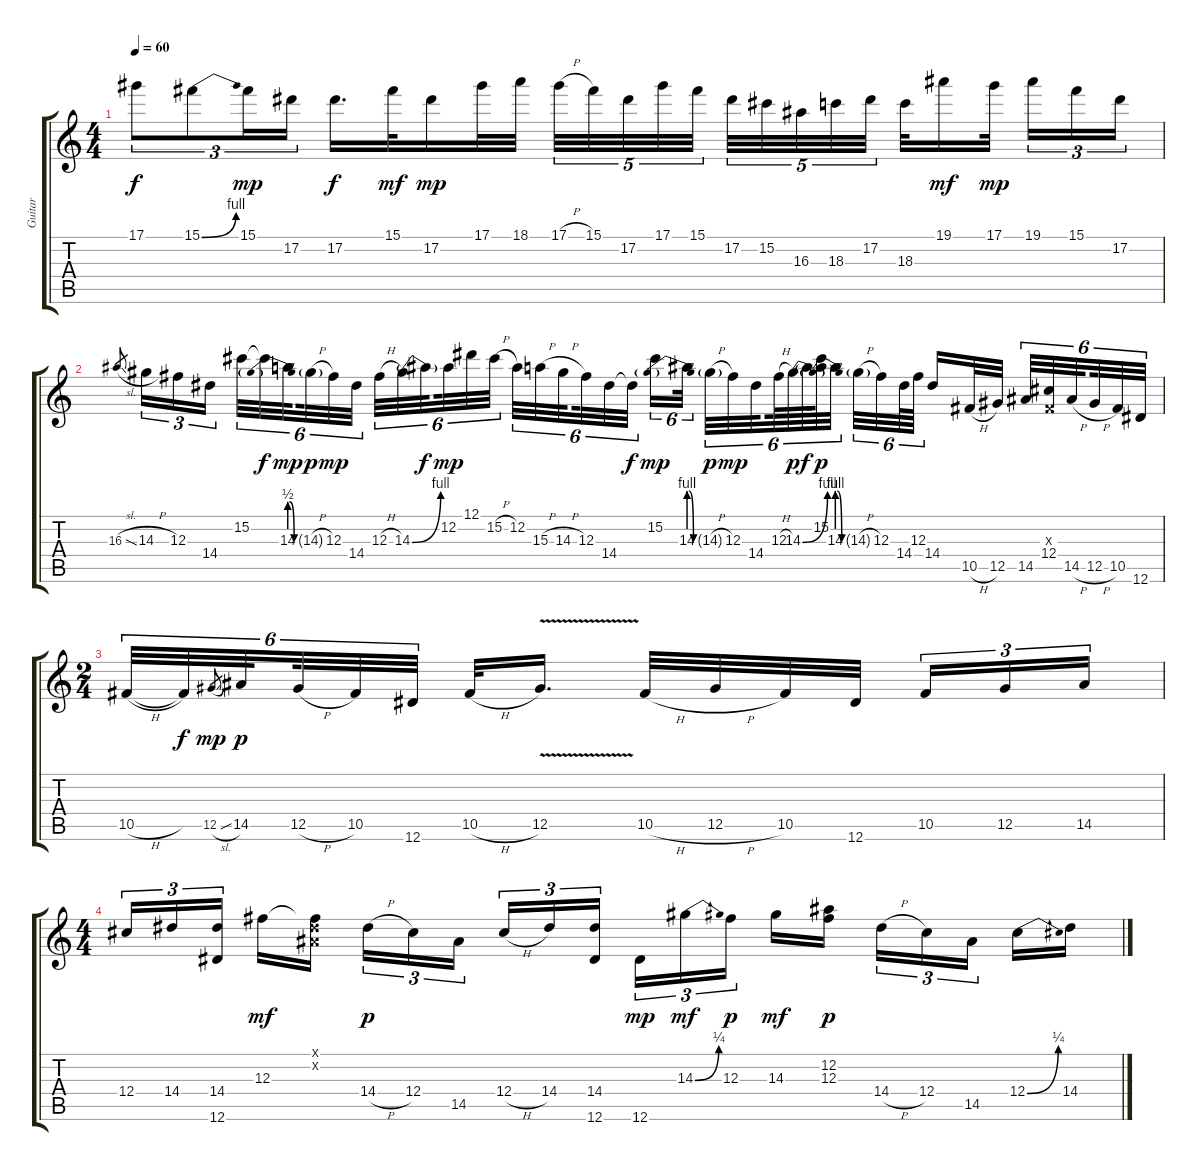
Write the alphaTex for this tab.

\track ("Guitar" "Guitar") {instrument overdrivenguitar}
\staff {score tabs}
\tuning (Eb4 Bb3 Gb3 Db3 Ab2 Eb2) {hide}
\ts (4 4)
\tempo 60
\clef g2
\ks c
17.1{t}.8{tu (3 2) dy f} 15.1{be (bend 0 0 60 4)}.8{tu (3 2)} 15.1.16{tu (3 2) dy mp} 17.2.16{tu (3 2)} 17.2.16{d dy f} 15.1.32{dy mf} 17.2.16{dy mp} 17.1.32 18.1.32 17.1{h}.32{tu (5 4)} 15.1.32{tu (5 4)} 17.2.32{tu (5 4)} 17.1.32{tu (5 4)} 15.1.32{tu (5 4) beam splitsecondary} 17.2.32{tu (5 4)} 15.2.32{tu (5 4)} 16.3.32{tu (5 4)} 18.3.32{tu (5 4)} 17.2.32{tu (5 4)} 18.3.32 19.1.16{dy mf} 17.1.32{dy mp beam splitsecondary} 19.1.16{tu (3 2)} 15.1.16{tu (3 2)} 17.2.16{tu (3 2)} |
16.3{sl}.8{gr} 14.3{h}.16{tu (3 2)} 12.3.16{tu (3 2)} 14.4.16{tu (3 2) beam splitsecondary} 15.2.32{tu (6 4)} 15.2{t}.32{tu (6 4) dy f} 14.3{be (prebendrelease 0 2 60 0)}.32{tu (6 4) dy mp beam splitsecondary} 14.3{h g}.32{tu (6 4) dy p} 12.3.32{tu (6 4) dy mp} 14.4.32{tu (6 4)} 12.3{h}.32{tu (6 4)} 14.3{be (bend 0 0 60 4)}.32{tu (6 4)} 14.3{t}.32{tu (6 4) dy f beam splitsecondary} 12.2.32{tu (6 4) dy mp} 12.1.32{tu (6 4)} 15.2{h}.32{tu (6 4) beam splitsecondary} 12.2.32{tu (6 4)} 15.3{h}.32{tu (6 4)} 14.3{h}.32{tu (6 4) beam splitsecondary} 12.3.32{tu (6 4)} 14.4.32{tu (6 4)} 14.4{t}.32{tu (6 4) dy f} 15.2.16{tu (6 4) dy mp} 14.3{be (prebendrelease 0 4 60 0)}.32{tu (6 4) beam splitsecondary} 14.3{h g}.32{tu (6 4) dy p} 12.3.32{tu (6 4) dy mp} 14.4.32{tu (6 4) beam splitsecondary} 12.3{h}.64{tu (6 4)} 14.3{be (bend 0 0 60 4)}.64{tu (6 4) dy p} 14.3{t}.64{tu (6 4) dy f beam splitsecondary} (15.2 14.3{t}).64{tu (6 4) dy p} 14.3{be (prebendrelease 0 4 60 0)}.32{tu (6 4) beam splitsecondary} 14.3{h g}.32{tu (6 4)} 12.3.32{tu (6 4)} 14.4.64{tu (6 4)} 12.3.64{tu (6 4)} 14.4.16 10.5{h}.32 12.5.32{beam splitsecondary} 14.5.32{tu (6 4)} (0.3{x} 12.4).32{tu (6 4)} 14.5{h}.32{tu (6 4) beam splitsecondary} 12.5{h}.32{tu (6 4)} 10.5.32{tu (6 4)} 12.6.32{tu (6 4)} |
\ts (2 4)
10.5{h}.32{tu (6 4)} 10.5{t}.32{tu (6 4) dy f} 12.5{sl}.8{gr dy mp} 14.5.32{tu (6 4) dy p beam splitsecondary} 12.5{h}.32{tu (6 4)} 10.5.32{tu (6 4)} 12.6.32{tu (6 4) beam splitsecondary} 10.5{h}.32 12.5{v}.16{d} 10.5{h}.32 12.5{h}.32 10.5.32 12.6.32{beam splitsecondary} 10.5.16{tu (3 2)} 12.5.16{tu (3 2)} 14.5.16{tu (3 2)} |
\ts (4 4)
12.4.16{tu (3 2)} 14.4.16{tu (3 2)} (14.4 12.6).16{tu (3 2) beam splitsecondary} 12.3.16{dy mf} (0.1{x} 0.2{x} 12.3{t}).16 14.4{h}.16{tu (3 2) dy p} 12.4.16{tu (3 2)} 14.5.16{tu (3 2) beam splitsecondary} 12.4{h}.16{tu (3 2)} 14.4.16{tu (3 2)} (14.4 12.6).16{tu (3 2)} 12.6.16{tu (3 2) dy mp} 14.3{be (bend 0 0 60 1)}.16{tu (3 2) dy mf} 12.3.16{tu (3 2) dy p beam splitsecondary} 14.3.16{dy mf} (12.2 12.3).16{dy p} 14.4{h}.16{tu (3 2)} 12.4.16{tu (3 2)} 14.5.16{tu (3 2) beam splitsecondary} 12.4{be (bend 0 0 60 1)}.16 14.4.16
